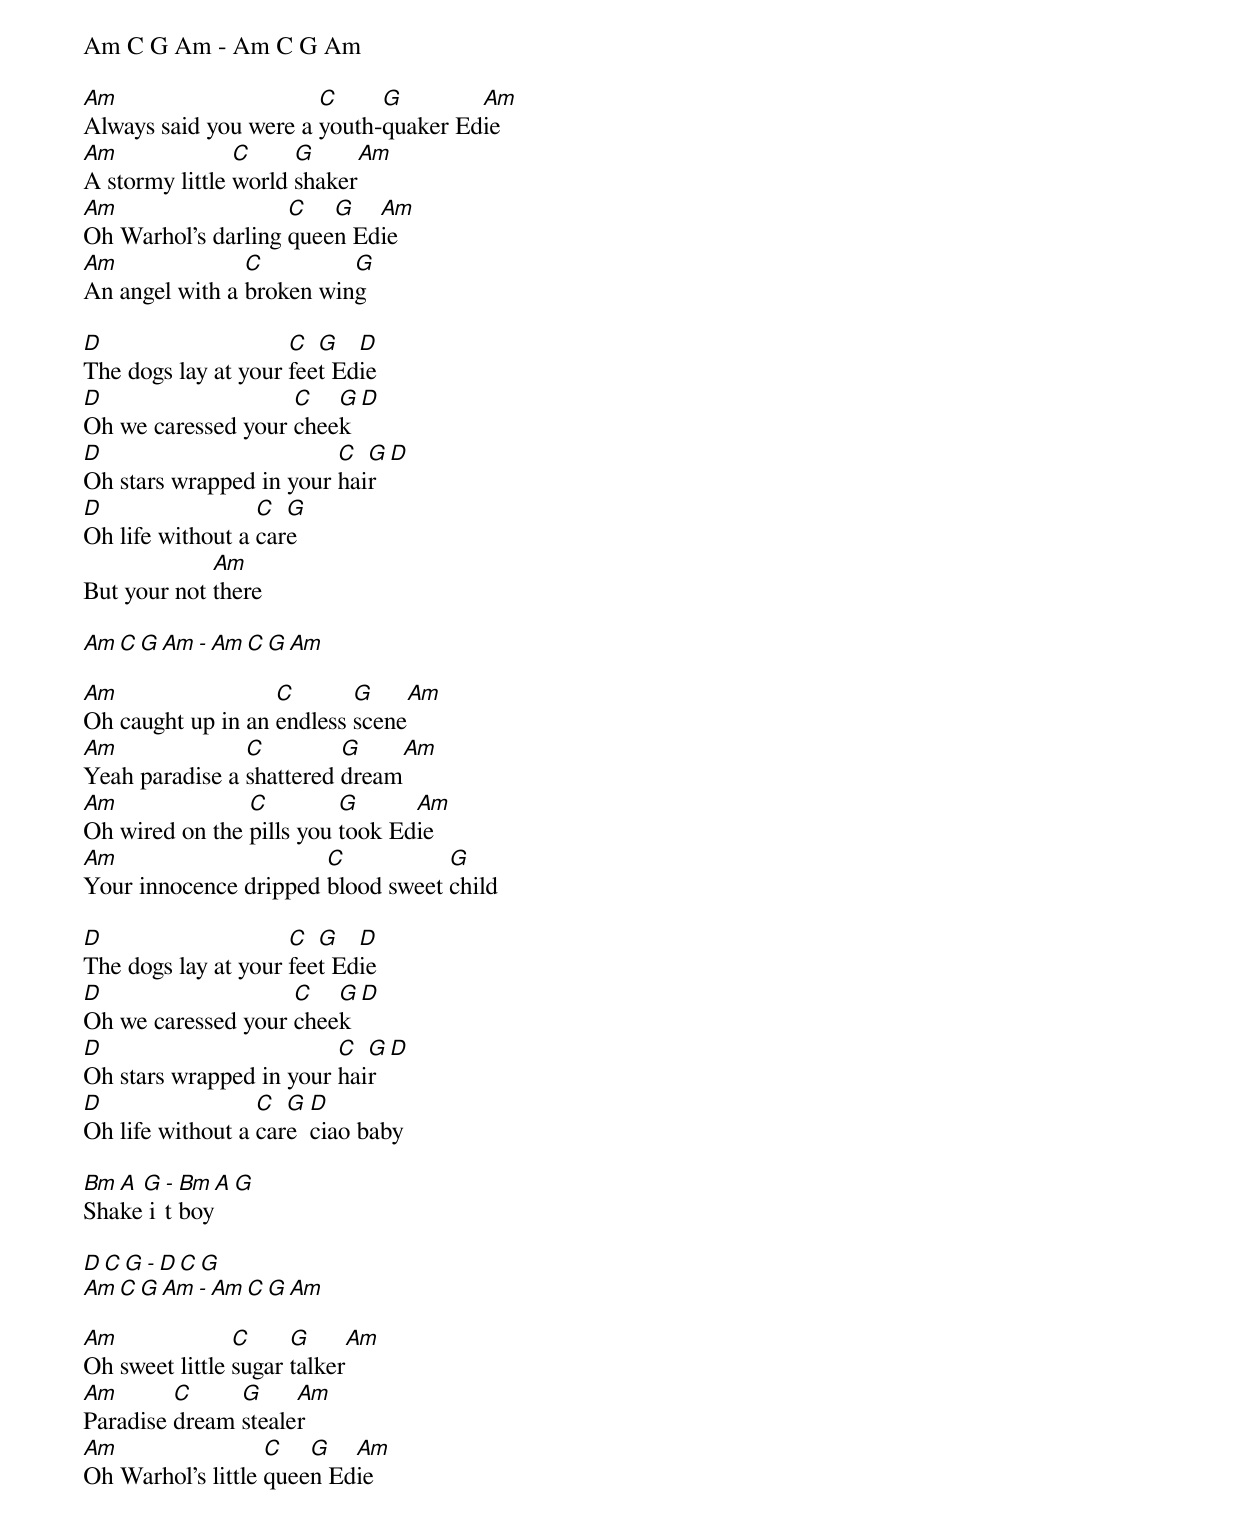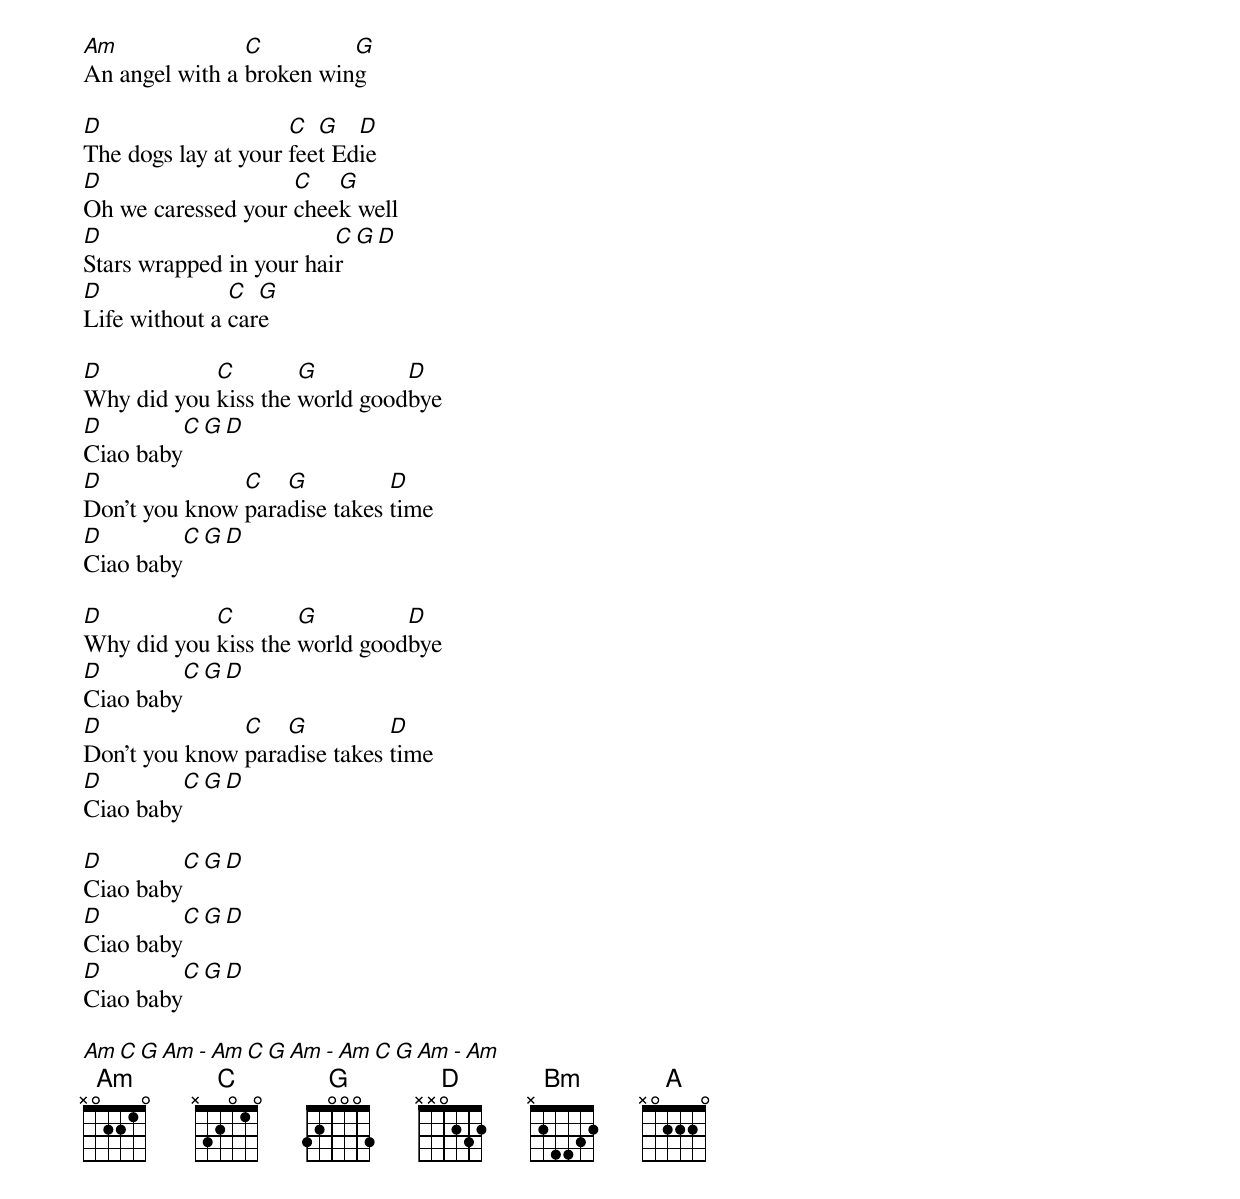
Am C G Am - Am C G Am

Am                     C     G        Am
Always said you were a youth-quaker Edie
Am              C     G     Am
A stormy little world shaker
Am                  C   G   Am
Oh Warhol's darling queen Edie
Am              C         G
An angel with a broken wing

D                    C  G   D
The dogs lay at your feet Edie
D                   C   G  D
Oh we caressed your cheek
D                        C  G  D
Oh stars wrapped in your hair
D                 C  G
Oh life without a care
             Am
But your not there

Am C G Am - Am C G Am

Am                 C       G    Am
Oh caught up in an endless scene
Am              C         G    Am
Yeah paradise a shattered dream
Am              C         G      Am
Oh wired on the pills you took Edie
Am                     C           G
Your innocence dripped blood sweet child

D                    C  G   D
The dogs lay at your feet Edie
D                   C   G  D
Oh we caressed your cheek
D                        C  G  D
Oh stars wrapped in your hair
D                 C  G  D
Oh life without a care  ciao baby

Bm A G - Bm A G
Shake it boy

D C G - D C G
Am C G Am - Am C G Am

Am              C     G     Am
Oh sweet little sugar talker
Am       C     G     Am
Paradise dream stealer
Am                 C   G   Am
Oh Warhol's little queen Edie
Am              C         G
An angel with a broken wing

D                    C  G   D
The dogs lay at your feet Edie
D                   C   G
Oh we caressed your cheek well
D                        C  G  D
Stars wrapped in your hair
D              C  G
Life without a care

D           C        G         D
Why did you kiss the world goodbye
D        C G D
Ciao baby
D              C   G          D
Don't you know paradise takes time
D        C G D
Ciao baby

D           C        G         D
Why did you kiss the world goodbye
D        C G D
Ciao baby
D              C   G          D
Don't you know paradise takes time
D        C G D
Ciao baby

D        C G D
Ciao baby
D        C G D
Ciao baby
D        C G D
Ciao baby

Am C G Am - Am C G Am - Am C G Am - Am
